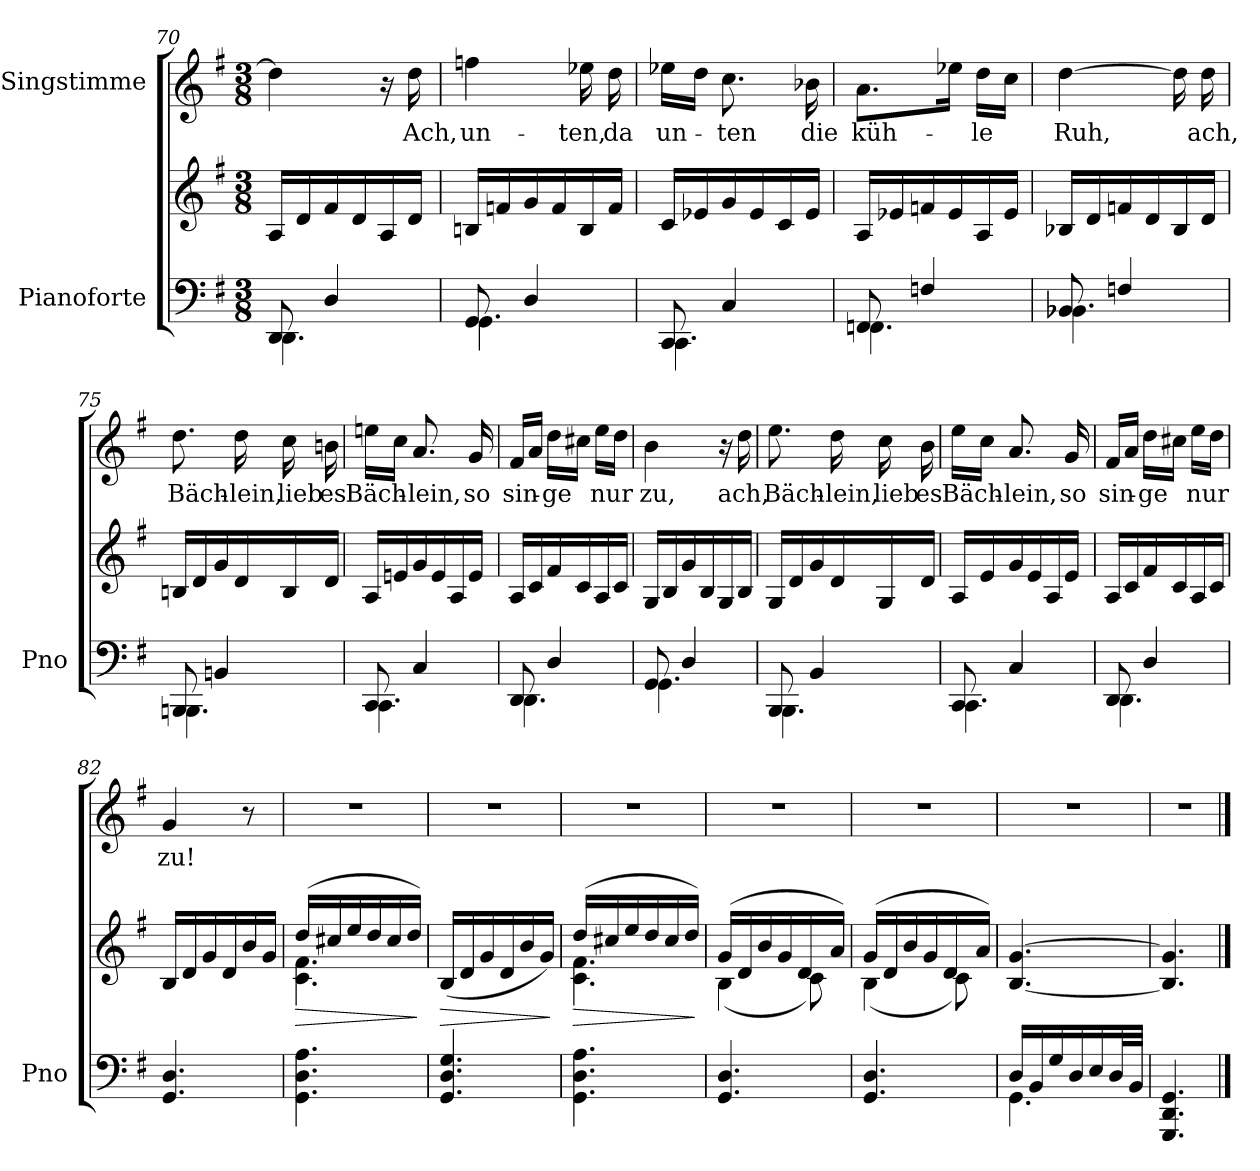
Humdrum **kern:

**kern	**kern	**dynam	**kern	**text
*part2	*part2	*part2	*part1	*part1
*staff3	*staff2	*staff2/3	*staff1	*staff1
*I"Pianoforte	*	*	*I"Singstimme	*
*I'Pno	*	*	*	*
*clefF4	*clefG2	*	*clefG2	*
*k[f#]	*k[f#]	*	*k[f#]	*
*M3/8	*M3/8	*	*M3/8	*
=70	=70	=70	=70	=70
!LO:N:head=solid	!	!	!	!
*^	*	*	*	*
8DD/	4.DD\	16A/LL	.	4dd\]	.
.	.	16d/	.	.	.
4D/	.	16f#/	.	.	.
.	.	16d/	.	.	.
.	.	16A/	.	16r	.
!	!	!	!	!	!LO:LY:b
.	.	16d/JJ	.	16dd\	Ach,
!!LO:LB:g=z
=71	=71	=71	=71	=71	=71
!LO:N:head=solid	!	!	!	!	!LO:LY:b
8GG/	4.GG\	16Bn/LL	.	4ffn\	un-
.	.	16fn/	.	.	.
4D/	.	16g/	.	.	.
.	.	16f/	.	.	.
!	!	!	!	!	!LO:LY:b
.	.	16B/	.	16ee-X\	-ten,
!	!	!	!	!	!LO:LY:b
.	.	16f/JJ	.	16dd\	da
=72	=72	=72	=72	=72	=72
!LO:N:head=solid	!	!	!	!	!LO:LY:b
8CC/	4.CC\	16c/LL	.	16ee-X\LL	un-
.	.	16e-X/	.	16dd\JJ	.
!	!	!	!	!	!LO:LY:b
4C/	.	16g/	.	8.cc\	ten
.	.	16e-/	.	.	.
.	.	16c/	.	.	.
!	!	!	!	!	!LO:LY:b
.	.	16e-/JJ	.	16b-X\	die
=73	=73	=73	=73	=73	=73
!LO:N:head=solid	!	!	!	!	!LO:LY:b
8FFn/	4.FF\	16A/LL	.	8.a\L	küh-
.	.	16e-X/	.	.	.
4Fn/	.	16fn/	.	.	.
.	.	16e-/	.	16ee-X\Jk	.
!	!	!	!	!	!LO:LY:b
.	.	16A/	.	16dd\LL	le
.	.	16e-/JJ	.	16cc\JJ	.
=74	=74	=74	=74	=74	=74
!LO:N:head=solid	!	!	!	!	!LO:LY:b
8BB-X/	4.BB-\	16B-X/LL	.	[4dd\	Ruh,
.	.	16d/	.	.	.
4Fn/	.	16fn/	.	.	.
.	.	16d/	.	.	.
.	.	16B-/	.	16dd\]	.
!	!	!	!	!	!LO:LY:b
.	.	16d/JJ	.	16dd\	ach,
=75	=75	=75	=75	=75	=75
!LO:N:head=solid	!	!	!	!	!LO:LY:b
8BBBn/	4.BBB\	16Bn/LL	.	8.dd\	Bäch-
.	.	16d/	.	.	.
4BBn/	.	16g/	.	.	.
!	!	!	!	!	!LO:LY:b
.	.	16d/	.	16dd\	-lein,
!	!	!	!	!	!LO:LY:b
.	.	16B/	.	16cc\	lieb
!	!	!	!	!	!LO:LY:b
.	.	16d/JJ	.	16bn\	es
=76	=76	=76	=76	=76	=76
!LO:N:head=solid	!	!	!	!	!LO:LY:b
8CC/	4.CC\	16A/LL	.	16een\LL	Bäch-
.	.	16en/	.	16cc\JJ	.
!	!	!	!	!	!LO:LY:b
4C/	.	16g/	.	8.a/	lein,
.	.	16e/	.	.	.
.	.	16A/	.	.	.
!	!	!	!	!	!LO:LY:b
.	.	16e/JJ	.	16g/	so
!!LO:LB:g=z
=77	=77	=77	=77	=77	=77
!LO:N:head=solid	!	!	!	!	!LO:LY:b
8DD/	4.DD\	16A/LL	.	16f#/LL	sin-
.	.	16c/	.	16a/JJ	.
!	!	!	!	!	!LO:LY:b
4D/	.	16f#/	.	16dd\LL	ge
.	.	16c/	.	16cc#X\JJ	.
!	!	!	!	!	!LO:LY:b
.	.	16A/	.	16ee\LL	nur
.	.	16c/JJ	.	16dd\JJ	.
=78	=78	=78	=78	=78	=78
!LO:N:head=solid	!	!	!	!	!LO:LY:b
8GG/	4.GG\	16G/LL	.	4b\	zu,
.	.	16B/	.	.	.
4D/	.	16g/	.	.	.
.	.	16B/	.	.	.
.	.	16G/	.	16r	.
!	!	!	!	!	!LO:LY:b
.	.	16B/JJ	.	16dd\	ach,
=79	=79	=79	=79	=79	=79
!LO:N:head=solid	!	!	!	!	!LO:LY:b
8BBB/	4.BBB\	16G/LL	.	8.ee\	Bäch-
.	.	16d/	.	.	.
4BB/	.	16g/	.	.	.
!	!	!	!	!	!LO:LY:b
.	.	16d/	.	16dd\	-lein,
!	!	!	!	!	!LO:LY:b
.	.	16G/	.	16cc\	lieb
!	!	!	!	!	!LO:LY:b
.	.	16d/JJ	.	16b\	es
=80	=80	=80	=80	=80	=80
!LO:N:head=solid	!	!	!	!	!LO:LY:b
8CC/	4.CC\	16A/LL	.	16ee\LL	Bäch-
.	.	16e/	.	16cc\JJ	.
!	!	!	!	!	!LO:LY:b
4C/	.	16g/	.	8.a/	lein,
.	.	16e/	.	.	.
.	.	16A/	.	.	.
!	!	!	!	!	!LO:LY:b
.	.	16e/JJ	.	16g/	so
=81	=81	=81	=81	=81	=81
!LO:N:head=solid	!	!	!	!	!LO:LY:b
8DD/	4.DD\	16A/LL	.	16f#/LL	sin-
.	.	16c/	.	16a/JJ	.
!	!	!	!	!	!LO:LY:b
4D/	.	16f#/	.	16dd\LL	ge
.	.	16c/	.	16cc#X\JJ	.
!	!	!	!	!	!LO:LY:b
.	.	16A/	.	16ee\LL	nur
.	.	16c/JJ	.	16dd\JJ	.
*v	*v	*	*	*	*
=82	=82	=82	=82	=82
!	!	!	!	!LO:LY:b
4.GG/ 4.D/	16B/LL	.	4g/	zu!
.	16d/	.	.	.
.	16g/	.	.	.
.	16d/	.	.	.
.	16b/	.	8r	.
.	16g/JJ	.	.	.
!!LO:LB:g=z
=83	=83	=83	=83	=83
!	!	!LO:HP:b	!	!
*	*^	*	*	*
4.GG\ 4.D\ 4.A\	(>16dd/LL	4.c\ 4.f#\	>	4.r	.
.	16cc#X/	.	.	.	.
.	16ee/	.	.	.	.
.	16dd/	.	.	.	.
.	16cc#/	.	.	.	.
.	16dd/JJ)	.	.	.	.
*	*v	*v	*	*	*
.	.	]	.	.
=84	=84	=84	=84	=84
!	!	!LO:HP:b	!	!
4.GG/ 4.D/ 4.G/	(<16B/LL	>	4.r	.
.	16d/	.	.	.
.	16g/	.	.	.
.	16d/	.	.	.
.	16b/	.	.	.
.	16g/JJ)	.	.	.
.	.	]	.	.
=85	=85	=85	=85	=85
!	!	!LO:HP:b	!	!
*	*^	*	*	*
4.GG\ 4.D\ 4.A\	(>16dd/LL	4.c\ 4.f#\	>	4.r	.
.	16cc#X/	.	.	.	.
.	16ee/	.	.	.	.
.	16dd/	.	.	.	.
.	16cc#/	.	.	.	.
.	16dd/JJ)	.	.	.	.
*	*v	*v	*	*	*
.	.	]	.	.
=86	=86	=86	=86	=86
*	*^	*	*	*
4.GG/ 4.D/	(>16g/LL	(<4B\	.	4.r	.
.	16d/	.	.	.	.
.	16b/	.	.	.	.
.	16g/	.	.	.	.
.	16d/	8c\)	.	.	.
.	16a/JJ)	.	.	.	.
=87	=87	=87	=87	=87	=87
4.GG/ 4.D/	(>16g/LL	(<4B\	.	4.r	.
.	16d/	.	.	.	.
.	16b/	.	.	.	.
.	16g/	.	.	.	.
.	16d/	8c\)	.	.	.
.	16a/JJ)	.	.	.	.
*	*v	*v	*	*	*
=88	=88	=88	=88	=88
*^	*	*	*	*
16D/LL	4.GG\	[4.B/ [4.g/	.	4.r	.
16BB/	.	.	.	.	.
16G/	.	.	.	.	.
16D/	.	.	.	.	.
16E/	.	.	.	.	.
32D/L	.	.	.	.	.
32BB/JJJ	.	.	.	.	.
*v	*v	*	*	*	*
=89	=89	=89	=89	=89
4.GGG/ 4.DD/ 4.GG/	4.B/] 4.g/]	.	4.r	.
==	==	==	==	==
*-	*-	*-	*-	*-
